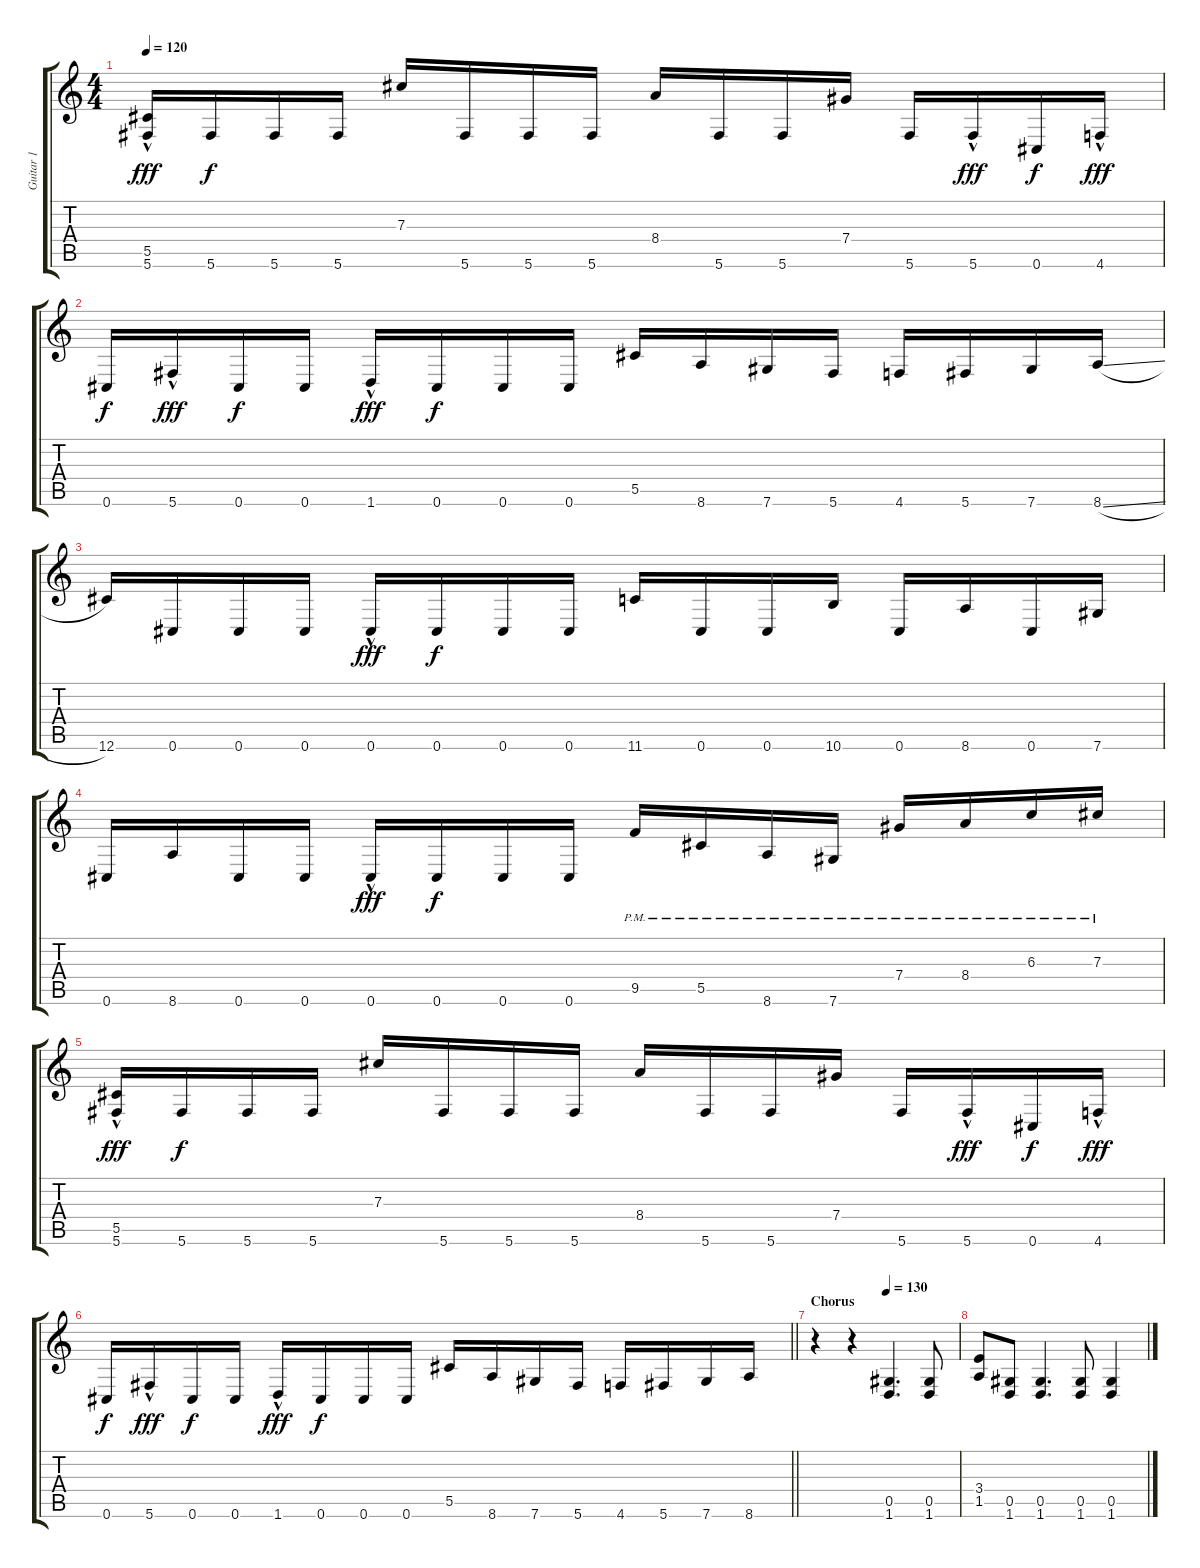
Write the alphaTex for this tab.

\track ("Guitar 1" "Guitar 1") {instrument overdrivenguitar}
\staff {score tabs}
\tuning (Eb4 Bb3 Gb3 Db3 Ab2 Db2) {hide}
\ts (4 4)
\tempo 120
\clef g2
\ks c
(5.5 5.6{hac}).16{dy fff} 5.6.16{dy f} 5.6.16 5.6.16 7.3.16 5.6.16 5.6.16 5.6.16 8.4.16 5.6.16 5.6.16 7.4.16 5.6.16 5.6{hac}.16{dy fff} 0.6.16{dy f} 4.6{hac}.16{dy fff} |
0.6.16{dy f} 5.6{hac}.16{dy fff} 0.6.16{dy f} 0.6.16 1.6{hac}.16{dy fff} 0.6.16{dy f} 0.6.16 0.6.16 5.5.16 8.6.16 7.6.16 5.6.16 4.6.16 5.6.16 7.6.16 8.6{sl}.16 |
12.6.16 0.6.16 0.6.16 0.6.16 0.6{hac}.16{dy fff} 0.6.16{dy f} 0.6.16 0.6.16 11.6.16 0.6.16 0.6.16 10.6.16 0.6.16 8.6.16 0.6.16 7.6.16 |
0.6.16 8.6.16 0.6.16 0.6.16 0.6{hac}.16{dy fff} 0.6.16{dy f} 0.6.16 0.6.16 9.5{pm}.16 5.5{pm}.16 8.6{pm}.16 7.6{pm}.16 7.4{pm}.16 8.4{pm}.16 6.3{pm}.16 7.3{pm}.16 |
(5.5 5.6{hac}).16{dy fff} 5.6.16{dy f} 5.6.16 5.6.16 7.3.16 5.6.16 5.6.16 5.6.16 8.4.16 5.6.16 5.6.16 7.4.16 5.6.16 5.6{hac}.16{dy fff} 0.6.16{dy f} 4.6{hac}.16{dy fff} |
\barLineRight lightlight
0.6.16{dy f} 5.6{hac}.16{dy fff} 0.6.16{dy f} 0.6.16 1.6{hac}.16{dy fff} 0.6.16{dy f} 0.6.16 0.6.16 5.5.16 8.6.16 7.6.16 5.6.16 4.6.16 5.6.16 7.6.16 8.6.16 |
\section ("" "Chorus")
\tempo (130 0.5)
r.4 r.4 (0.5 1.6).4{d} (0.5 1.6).8 |
(3.4 1.5).8 (0.5 1.6).8 (0.5 1.6).4{d} (0.5 1.6).8 (0.5 1.6).4
